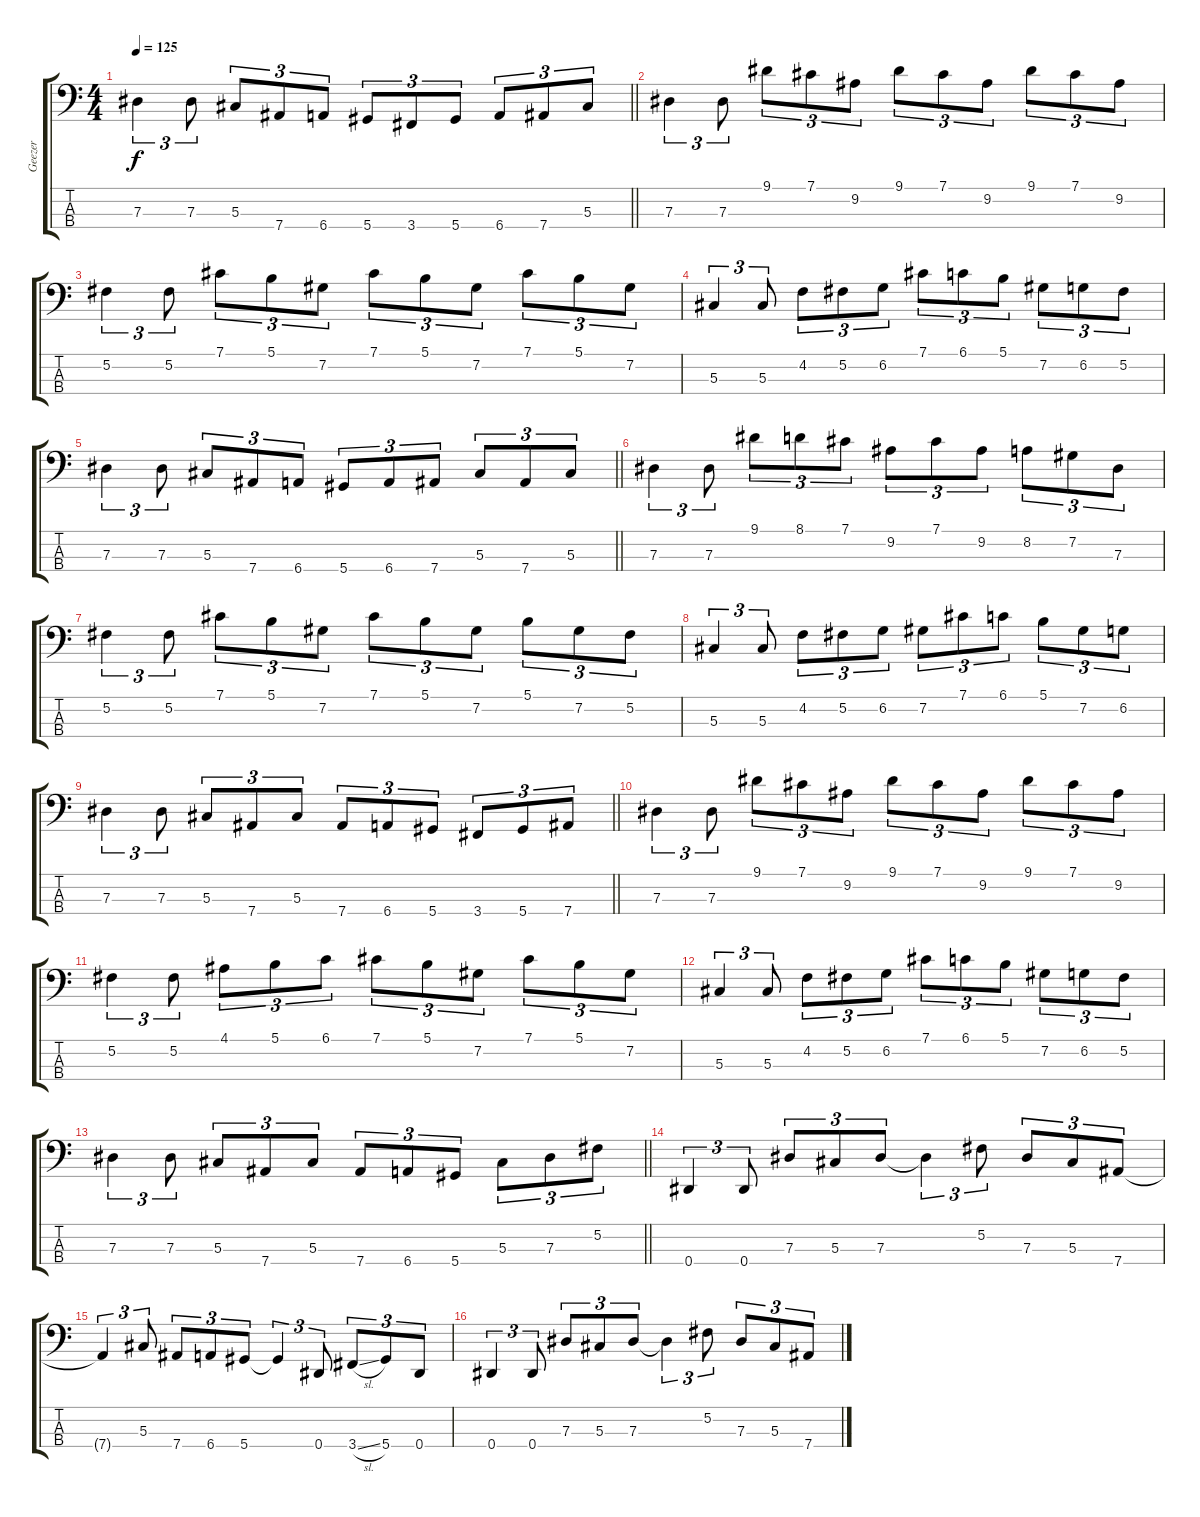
\track ("Geezer" "Geezer") {instrument electricbassfinger}
\staff {score tabs}
\tuning (Gb2 Db2 Ab1 Eb1) {hide}
\ts (4 4)
\tempo 125
\clef f4
\barLineRight lightlight
\ks c
7.3.4{tu (3 2) dy f} 7.3.8{tu (3 2)} 5.3.8{tu (3 2)} 7.4.8{tu (3 2)} 6.4.8{tu (3 2)} 5.4.8{tu (3 2)} 3.4.8{tu (3 2)} 5.4.8{tu (3 2)} 6.4.8{tu (3 2)} 7.4.8{tu (3 2)} 5.3.8{tu (3 2)} |
7.3.4{tu (3 2)} 7.3.8{tu (3 2)} 9.1.8{tu (3 2)} 7.1.8{tu (3 2)} 9.2.8{tu (3 2)} 9.1.8{tu (3 2)} 7.1.8{tu (3 2)} 9.2.8{tu (3 2)} 9.1.8{tu (3 2)} 7.1.8{tu (3 2)} 9.2.8{tu (3 2)} |
5.2.4{tu (3 2)} 5.2.8{tu (3 2)} 7.1.8{tu (3 2)} 5.1.8{tu (3 2)} 7.2.8{tu (3 2)} 7.1.8{tu (3 2)} 5.1.8{tu (3 2)} 7.2.8{tu (3 2)} 7.1.8{tu (3 2)} 5.1.8{tu (3 2)} 7.2.8{tu (3 2)} |
5.3.4{tu (3 2)} 5.3.8{tu (3 2)} 4.2.8{tu (3 2)} 5.2.8{tu (3 2)} 6.2.8{tu (3 2)} 7.1.8{tu (3 2)} 6.1.8{tu (3 2)} 5.1.8{tu (3 2)} 7.2.8{tu (3 2)} 6.2.8{tu (3 2)} 5.2.8{tu (3 2)} |
\barLineRight lightlight
7.3.4{tu (3 2)} 7.3.8{tu (3 2)} 5.3.8{tu (3 2)} 7.4.8{tu (3 2)} 6.4.8{tu (3 2)} 5.4.8{tu (3 2)} 6.4.8{tu (3 2)} 7.4.8{tu (3 2)} 5.3.8{tu (3 2)} 7.4.8{tu (3 2)} 5.3.8{tu (3 2)} |
7.3.4{tu (3 2)} 7.3.8{tu (3 2)} 9.1.8{tu (3 2)} 8.1.8{tu (3 2)} 7.1.8{tu (3 2)} 9.2.8{tu (3 2)} 7.1.8{tu (3 2)} 9.2.8{tu (3 2)} 8.2.8{tu (3 2)} 7.2.8{tu (3 2)} 7.3.8{tu (3 2)} |
5.2.4{tu (3 2)} 5.2.8{tu (3 2)} 7.1.8{tu (3 2)} 5.1.8{tu (3 2)} 7.2.8{tu (3 2)} 7.1.8{tu (3 2)} 5.1.8{tu (3 2)} 7.2.8{tu (3 2)} 5.1.8{tu (3 2)} 7.2.8{tu (3 2)} 5.2.8{tu (3 2)} |
5.3.4{tu (3 2)} 5.3.8{tu (3 2)} 4.2.8{tu (3 2)} 5.2.8{tu (3 2)} 6.2.8{tu (3 2)} 7.2.8{tu (3 2)} 7.1.8{tu (3 2)} 6.1.8{tu (3 2)} 5.1.8{tu (3 2)} 7.2.8{tu (3 2)} 6.2.8{tu (3 2)} |
\barLineRight lightlight
7.3.4{tu (3 2)} 7.3.8{tu (3 2)} 5.3.8{tu (3 2)} 7.4.8{tu (3 2)} 5.3.8{tu (3 2)} 7.4.8{tu (3 2)} 6.4.8{tu (3 2)} 5.4.8{tu (3 2)} 3.4.8{tu (3 2)} 5.4.8{tu (3 2)} 7.4.8{tu (3 2)} |
7.3.4{tu (3 2)} 7.3.8{tu (3 2)} 9.1.8{tu (3 2)} 7.1.8{tu (3 2)} 9.2.8{tu (3 2)} 9.1.8{tu (3 2)} 7.1.8{tu (3 2)} 9.2.8{tu (3 2)} 9.1.8{tu (3 2)} 7.1.8{tu (3 2)} 9.2.8{tu (3 2)} |
5.2.4{tu (3 2)} 5.2.8{tu (3 2)} 4.1.8{tu (3 2)} 5.1.8{tu (3 2)} 6.1.8{tu (3 2)} 7.1.8{tu (3 2)} 5.1.8{tu (3 2)} 7.2.8{tu (3 2)} 7.1.8{tu (3 2)} 5.1.8{tu (3 2)} 7.2.8{tu (3 2)} |
5.3.4{tu (3 2)} 5.3.8{tu (3 2)} 4.2.8{tu (3 2)} 5.2.8{tu (3 2)} 6.2.8{tu (3 2)} 7.1.8{tu (3 2)} 6.1.8{tu (3 2)} 5.1.8{tu (3 2)} 7.2.8{tu (3 2)} 6.2.8{tu (3 2)} 5.2.8{tu (3 2)} |
\barLineRight lightlight
7.3.4{tu (3 2)} 7.3.8{tu (3 2)} 5.3.8{tu (3 2)} 7.4.8{tu (3 2)} 5.3.8{tu (3 2)} 7.4.8{tu (3 2)} 6.4.8{tu (3 2)} 5.4.8{tu (3 2)} 5.3.8{tu (3 2)} 7.3.8{tu (3 2)} 5.2.8{tu (3 2)} |
0.4.4{tu (3 2)} 0.4.8{tu (3 2)} 7.3.8{tu (3 2)} 5.3.8{tu (3 2)} 7.3.8{tu (3 2)} 7.3{t}.4{tu (3 2)} 5.2.8{tu (3 2)} 7.3.8{tu (3 2)} 5.3.8{tu (3 2)} 7.4.8{tu (3 2)} |
7.4{t}.4{tu (3 2)} 5.3.8{tu (3 2)} 7.4.8{tu (3 2)} 6.4.8{tu (3 2)} 5.4.8{tu (3 2)} 5.4{t}.4{tu (3 2)} 0.4.8{tu (3 2)} 3.4{sl}.8{tu (3 2)} 5.4.8{tu (3 2)} 0.4.8{tu (3 2)} |
0.4.4{tu (3 2)} 0.4.8{tu (3 2)} 7.3.8{tu (3 2)} 5.3.8{tu (3 2)} 7.3.8{tu (3 2)} 7.3{t}.4{tu (3 2)} 5.2.8{tu (3 2)} 7.3.8{tu (3 2)} 5.3.8{tu (3 2)} 7.4.8{tu (3 2)}
